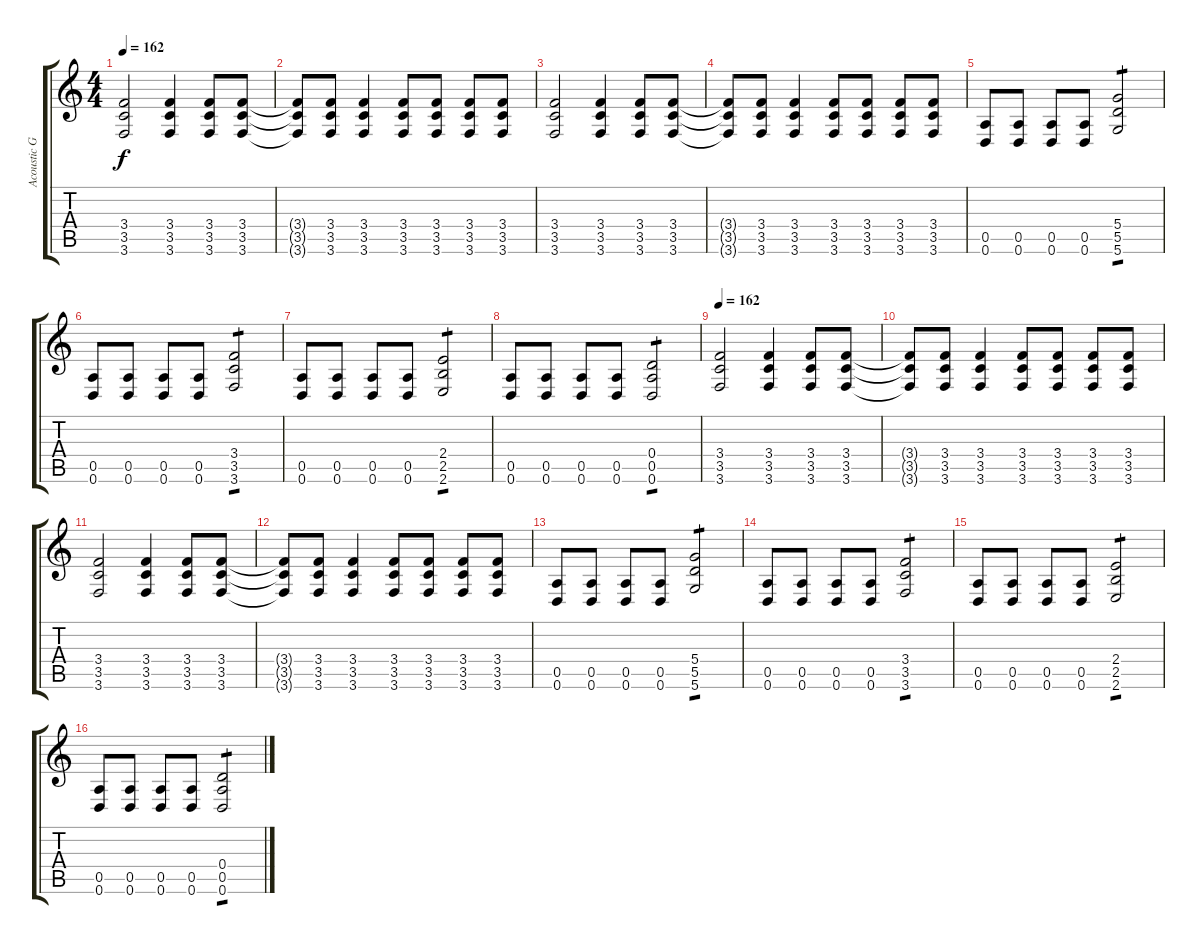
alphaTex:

\track ("Acoustic Guitar" "Acoustic G") {instrument acousticguitarsteel}
\staff {score tabs}
\tuning (E4 B3 G3 D3 A2 D2) {hide}
\ts (4 4)
\tempo 162
\clef g2
\ks c
(3.4 3.5 3.6).2{dy f} (3.4 3.5 3.6).4 (3.4 3.5 3.6).8 (3.4 3.5 3.6).8 |
(3.4{t} 3.5{t} 3.6{t}).8 (3.4 3.5 3.6).8 (3.4 3.5 3.6).4 (3.4 3.5 3.6).8 (3.4 3.5 3.6).8 (3.4 3.5 3.6).8 (3.4 3.5 3.6).8 |
(3.4 3.5 3.6).2 (3.4 3.5 3.6).4 (3.4 3.5 3.6).8 (3.4 3.5 3.6).8 |
(3.4{t} 3.5{t} 3.6{t}).8 (3.4 3.5 3.6).8 (3.4 3.5 3.6).4 (3.4 3.5 3.6).8 (3.4 3.5 3.6).8 (3.4 3.5 3.6).8 (3.4 3.5 3.6).8 |
(0.5 0.6).8 (0.5 0.6).8 (0.5 0.6).8 (0.5 0.6).8 (5.4 5.5 5.6).2{tp 1} |
(0.5 0.6).8 (0.5 0.6).8 (0.5 0.6).8 (0.5 0.6).8 (3.4 3.5 3.6).2{tp 1} |
(0.5 0.6).8 (0.5 0.6).8 (0.5 0.6).8 (0.5 0.6).8 (2.4 2.5 2.6).2{tp 1} |
(0.5 0.6).8 (0.5 0.6).8 (0.5 0.6).8 (0.5 0.6).8 (0.4 0.5 0.6).2{tp 1} |
\tempo 162
(3.4 3.5 3.6).2 (3.4 3.5 3.6).4 (3.4 3.5 3.6).8 (3.4 3.5 3.6).8 |
(3.4{t} 3.5{t} 3.6{t}).8 (3.4 3.5 3.6).8 (3.4 3.5 3.6).4 (3.4 3.5 3.6).8 (3.4 3.5 3.6).8 (3.4 3.5 3.6).8 (3.4 3.5 3.6).8 |
(3.4 3.5 3.6).2 (3.4 3.5 3.6).4 (3.4 3.5 3.6).8 (3.4 3.5 3.6).8 |
(3.4{t} 3.5{t} 3.6{t}).8 (3.4 3.5 3.6).8 (3.4 3.5 3.6).4 (3.4 3.5 3.6).8 (3.4 3.5 3.6).8 (3.4 3.5 3.6).8 (3.4 3.5 3.6).8 |
(0.5 0.6).8 (0.5 0.6).8 (0.5 0.6).8 (0.5 0.6).8 (5.4 5.5 5.6).2{tp 1} |
(0.5 0.6).8 (0.5 0.6).8 (0.5 0.6).8 (0.5 0.6).8 (3.4 3.5 3.6).2{tp 1} |
(0.5 0.6).8 (0.5 0.6).8 (0.5 0.6).8 (0.5 0.6).8 (2.4 2.5 2.6).2{tp 1} |
(0.5 0.6).8 (0.5 0.6).8 (0.5 0.6).8 (0.5 0.6).8 (0.4 0.5 0.6).2{tp 1}
